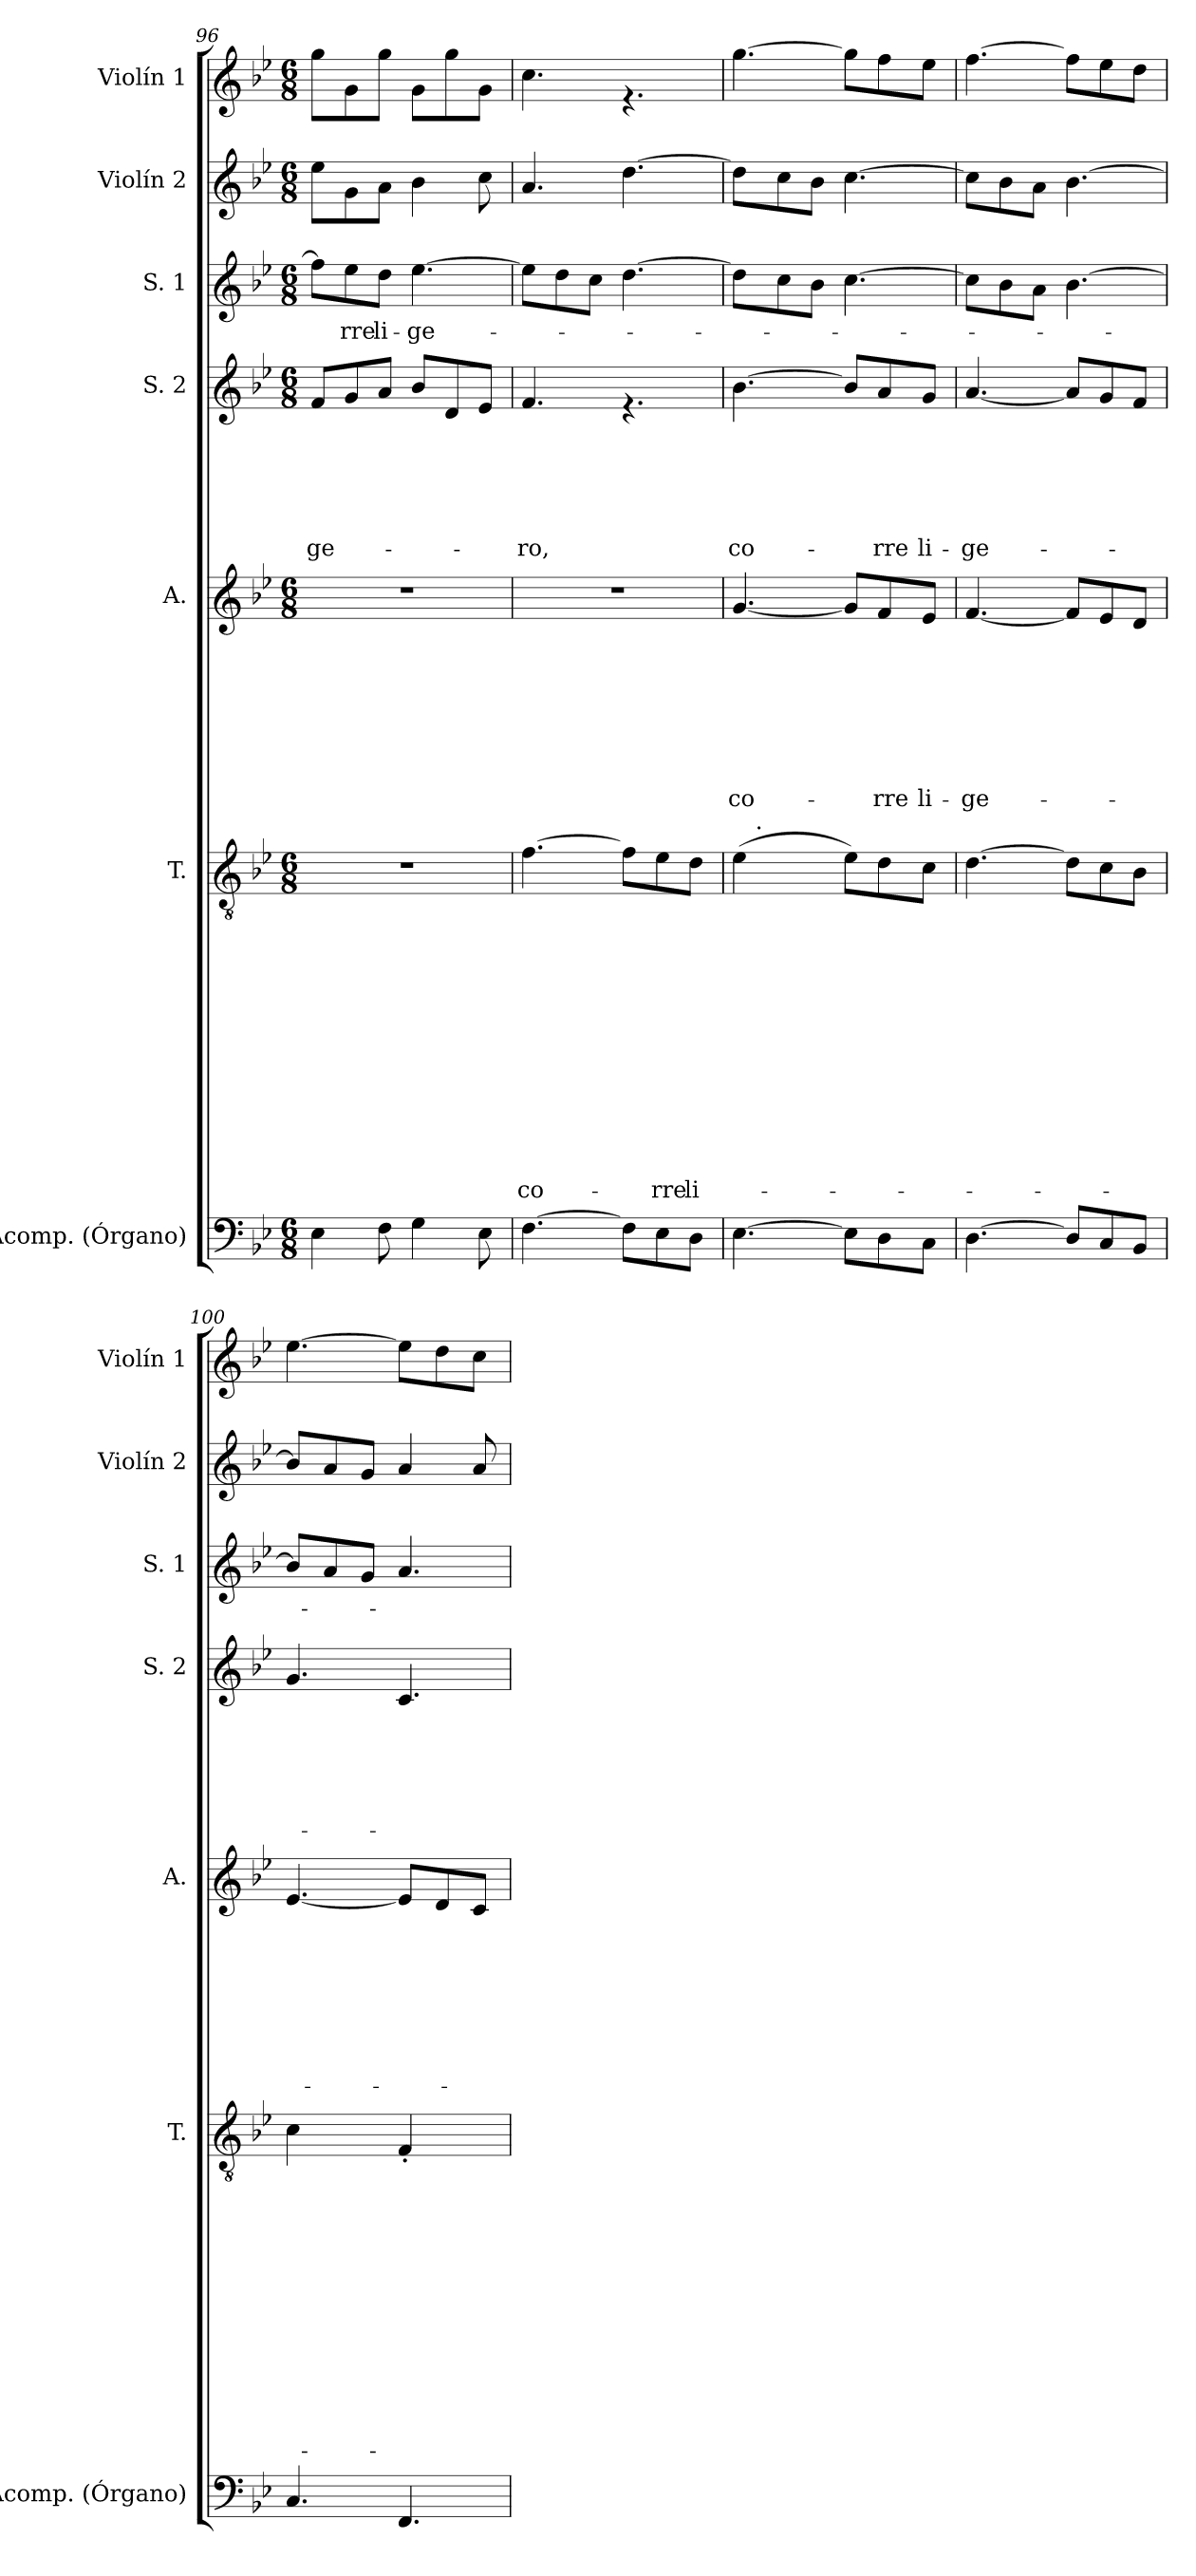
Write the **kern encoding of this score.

**kern	**kern	**text	**text	**text	**text	**text	**text	**text	**text	**text	**text	**text	**text	**text	**kern	**text	**text	**text	**text	**text	**text	**text	**text	**kern	**text	**text	**text	**text	**text	**text	**kern	**text	**kern	**kern
*part7	*part6	*part6	*part6	*part6	*part6	*part6	*part6	*part6	*part6	*part6	*part6	*part6	*part6	*part6	*part5	*part5	*part5	*part5	*part5	*part5	*part5	*part5	*part5	*part4	*part4	*part4	*part4	*part4	*part4	*part4	*part3	*part3	*part2	*part1
*staff7	*staff6	*staff6	*staff6	*staff6	*staff6	*staff6	*staff6	*staff6	*staff6	*staff6	*staff6	*staff6	*staff6	*staff6	*staff5	*staff5	*staff5	*staff5	*staff5	*staff5	*staff5	*staff5	*staff5	*staff4	*staff4	*staff4	*staff4	*staff4	*staff4	*staff4	*staff3	*staff3	*staff2	*staff1
*I"Acomp. (Órgano)	*I"T.	*	*	*	*	*	*	*	*	*	*	*	*	*	*I"A.	*	*	*	*	*	*	*	*	*I"S. 2	*	*	*	*	*	*	*I"S. 1	*	*I"Violín 2	*I"Violín 1
*I'Acomp. (Órgano)	*I'T.	*	*	*	*	*	*	*	*	*	*	*	*	*	*I'A.	*	*	*	*	*	*	*	*	*I'S. 2	*	*	*	*	*	*	*I'S. 1	*	*I'Violín 2	*I'Violín 1
*clefF4	*clefGv2	*	*	*	*	*	*	*	*	*	*	*	*	*	*clefG2	*	*	*	*	*	*	*	*	*clefG2	*	*	*	*	*	*	*clefG2	*	*clefG2	*clefG2
*k[b-e-]	*k[b-e-]	*	*	*	*	*	*	*	*	*	*	*	*	*	*k[b-e-]	*	*	*	*	*	*	*	*	*k[b-e-]	*	*	*	*	*	*	*k[b-e-]	*	*k[b-e-]	*k[b-e-]
*B-:	*B-:	*	*	*	*	*	*	*	*	*	*	*	*	*	*B-:	*	*	*	*	*	*	*	*	*B-:	*	*	*	*	*	*	*B-:	*	*B-:	*B-:
*M6/8	*M6/8	*	*	*	*	*	*	*	*	*	*	*	*	*	*M6/8	*	*	*	*	*	*	*	*	*M6/8	*	*	*	*	*	*	*M6/8	*	*M6/8	*M6/8
=96	=96	=96	=96	=96	=96	=96	=96	=96	=96	=96	=96	=96	=96	=96	=96	=96	=96	=96	=96	=96	=96	=96	=96	=96	=96	=96	=96	=96	=96	=96	=96	=96	=96	=96
!	!	!	!	!	!	!	!	!	!	!	!	!	!	!	!	!	!	!	!	!	!	!	!	!	!	!	!	!	!	!LO:LY:b	!	!	!	!
4E-\	2.r	.	.	.	.	.	.	.	.	.	.	.	.	.	2.r	.	.	.	.	.	.	.	.	8f/L	.	.	.	.	.	-ge-	8ff\L]	.	8ee-\L	8gg\L
!	!	!	!	!	!	!	!	!	!	!	!	!	!	!	!	!	!	!	!	!	!	!	!	!	!	!	!	!	!	!	!	!LO:LY:b	!	!
.	.	.	.	.	.	.	.	.	.	.	.	.	.	.	.	.	.	.	.	.	.	.	.	8g/	.	.	.	.	.	.	8ee-\	-rre	8g\	8g\
!	!	!	!	!	!	!	!	!	!	!	!	!	!	!	!	!	!	!	!	!	!	!	!	!	!	!	!	!	!	!	!	!LO:LY:b	!	!
8F\	.	.	.	.	.	.	.	.	.	.	.	.	.	.	.	.	.	.	.	.	.	.	.	8a/J	.	.	.	.	.	.	8dd\J	li-	8a\J	8gg\J
!	!	!	!	!	!	!	!	!	!	!	!	!	!	!	!	!	!	!	!	!	!	!	!	!	!	!	!	!	!	!	!	!LO:LY:b	!	!
4G\	.	.	.	.	.	.	.	.	.	.	.	.	.	.	.	.	.	.	.	.	.	.	.	8b-/L	.	.	.	.	.	.	[>4.ee-\	-ge-	4b-\	8g\L
.	.	.	.	.	.	.	.	.	.	.	.	.	.	.	.	.	.	.	.	.	.	.	.	8d/	.	.	.	.	.	.	.	.	.	8gg\
8E-\	.	.	.	.	.	.	.	.	.	.	.	.	.	.	.	.	.	.	.	.	.	.	.	8e-/J	.	.	.	.	.	.	.	.	8cc\	8g\J
=97	=97	=97	=97	=97	=97	=97	=97	=97	=97	=97	=97	=97	=97	=97	=97	=97	=97	=97	=97	=97	=97	=97	=97	=97	=97	=97	=97	=97	=97	=97	=97	=97	=97	=97
!	!	!	!	!	!	!	!	!	!	!	!	!	!	!LO:LY:b	!	!	!	!	!	!	!	!	!	!	!	!	!	!	!	!LO:LY:b	!	!	!	!
[>4.F\	[>4.f\	.	.	.	.	.	.	.	.	.	.	.	.	co-	2.r	.	.	.	.	.	.	.	.	4.f/	.	.	.	.	.	-ro,	8ee-\L]	.	4.a/	4.cc\
.	.	.	.	.	.	.	.	.	.	.	.	.	.	.	.	.	.	.	.	.	.	.	.	.	.	.	.	.	.	.	8dd\	.	.	.
.	.	.	.	.	.	.	.	.	.	.	.	.	.	.	.	.	.	.	.	.	.	.	.	.	.	.	.	.	.	.	8cc\J	.	.	.
8F\L]	8f\L]	.	.	.	.	.	.	.	.	.	.	.	.	.	.	.	.	.	.	.	.	.	.	4.rf	.	.	.	.	.	.	[>4.dd\	.	[>4.dd\	4.rf
!	!	!	!	!	!	!	!	!	!	!	!	!	!	!LO:LY:b	!	!	!	!	!	!	!	!	!	!	!	!	!	!	!	!	!	!	!	!
8E-\	8e-\	.	.	.	.	.	.	.	.	.	.	.	.	-rre	.	.	.	.	.	.	.	.	.	.	.	.	.	.	.	.	.	.	.	.
!	!	!	!	!	!	!	!	!	!	!	!	!	!	!LO:LY:b	!	!	!	!	!	!	!	!	!	!	!	!	!	!	!	!	!	!	!	!
8D\J	8d\J	.	.	.	.	.	.	.	.	.	.	.	.	li-	.	.	.	.	.	.	.	.	.	.	.	.	.	.	.	.	.	.	.	.
=98	=98	=98	=98	=98	=98	=98	=98	=98	=98	=98	=98	=98	=98	=98	=98	=98	=98	=98	=98	=98	=98	=98	=98	=98	=98	=98	=98	=98	=98	=98	=98	=98	=98	=98
!	!	!	!	!	!	!	!	!	!	!	!	!	!	!	!	!	!	!	!	!	!	!	!LO:LY:b	!	!	!	!	!	!	!LO:LY:b	!	!	!	!
*	*^	*	*	*	*	*	*	*	*	*	*	*	*	*	*	*	*	*	*	*	*	*	*	*	*	*	*	*	*	*	*	*	*	*
[>4.E-\	(>4e-\	16ryy	.	.	.	.	.	.	.	.	.	.	.	.	.	[>4.g/	.	.	.	.	.	.	.	co-	[>4.b-\	.	.	.	.	.	co-	8dd\L]	.	8dd\L]	[>4.gg\
!	!	!LO:TX:a:t=.	!	!	!	!	!	!	!	!	!	!	!	!	!	!	!	!	!	!	!	!	!	!	!	!	!	!	!	!	!	!	!	!	!
.	.	2ryy	.	.	.	.	.	.	.	.	.	.	.	.	.	.	.	.	.	.	.	.	.	.	.	.	.	.	.	.	.	.	.	.	.
.	.	.	.	.	.	.	.	.	.	.	.	.	.	.	.	.	.	.	.	.	.	.	.	.	.	.	.	.	.	.	.	8cc\	.	8cc\	.
.	8ryy	.	.	.	.	.	.	.	.	.	.	.	.	.	.	.	.	.	.	.	.	.	.	.	.	.	.	.	.	.	.	8b-\J	.	8b-\J	.
8E-\L]	8e-\L)	.	.	.	.	.	.	.	.	.	.	.	.	.	.	8g/L]	.	.	.	.	.	.	.	.	8b-/L]	.	.	.	.	.	.	[<4.cc\	.	[<4.cc\	8gg\L]
!	!	!	!	!	!	!	!	!	!	!	!	!	!	!	!	!	!	!	!	!	!	!	!	!LO:LY:b	!	!	!	!	!	!	!LO:LY:b	!	!	!	!
8D\	8d\	.	.	.	.	.	.	.	.	.	.	.	.	.	.	8f/	.	.	.	.	.	.	.	-rre	8a/	.	.	.	.	.	-rre	.	.	.	8ff\
.	.	8.ryy	.	.	.	.	.	.	.	.	.	.	.	.	.	.	.	.	.	.	.	.	.	.	.	.	.	.	.	.	.	.	.	.	.
!	!	!	!	!	!	!	!	!	!	!	!	!	!	!	!	!	!	!	!	!	!	!	!	!LO:LY:b	!	!	!	!	!	!	!LO:LY:b	!	!	!	!
8C\J	8c\J	.	.	.	.	.	.	.	.	.	.	.	.	.	.	8e-/J	.	.	.	.	.	.	.	li-	8g/J	.	.	.	.	.	li-	.	.	.	8ee-\J
!!LO:PB:g=z
=99	=99	=99	=99	=99	=99	=99	=99	=99	=99	=99	=99	=99	=99	=99	=99	=99	=99	=99	=99	=99	=99	=99	=99	=99	=99	=99	=99	=99	=99	=99	=99	=99	=99	=99	=99
!	!	!	!	!	!	!	!	!	!	!	!	!	!	!	!	!	!	!	!	!	!	!	!	!LO:LY:b	!	!	!	!	!	!	!LO:LY:b	!	!	!	!
*	*v	*v	*	*	*	*	*	*	*	*	*	*	*	*	*	*	*	*	*	*	*	*	*	*	*	*	*	*	*	*	*	*	*	*	*
[>4.D\	[>4.d\	.	.	.	.	.	.	.	.	.	.	.	.	.	[>4.f/	.	.	.	.	.	.	.	-ge-	[>4.a/	.	.	.	.	.	-ge-	8cc\L]	.	8cc\L]	[>4.ff\
.	.	.	.	.	.	.	.	.	.	.	.	.	.	.	.	.	.	.	.	.	.	.	.	.	.	.	.	.	.	.	8b-\	.	8b-\	.
.	.	.	.	.	.	.	.	.	.	.	.	.	.	.	.	.	.	.	.	.	.	.	.	.	.	.	.	.	.	.	8a\J	.	8a\J	.
8D/L]	8d\L]	.	.	.	.	.	.	.	.	.	.	.	.	.	8f/L]	.	.	.	.	.	.	.	.	8a/L]	.	.	.	.	.	.	[>4.b-\	.	[>4.b-\	8ff\L]
8C/	8c\	.	.	.	.	.	.	.	.	.	.	.	.	.	8e-/	.	.	.	.	.	.	.	.	8g/	.	.	.	.	.	.	.	.	.	8ee-\
8BB-/J	8B-\J	.	.	.	.	.	.	.	.	.	.	.	.	.	8d/J	.	.	.	.	.	.	.	.	8f/J	.	.	.	.	.	.	.	.	.	8dd\J
=100	=100	=100	=100	=100	=100	=100	=100	=100	=100	=100	=100	=100	=100	=100	=100	=100	=100	=100	=100	=100	=100	=100	=100	=100	=100	=100	=100	=100	=100	=100	=100	=100	=100	=100
4.C/	4c\	.	.	.	.	.	.	.	.	.	.	.	.	.	[>4.e-/	.	.	.	.	.	.	.	.	4.g/	.	.	.	.	.	.	8b-/L]	.	8b-/L]	[>4.ee-\
.	.	.	.	.	.	.	.	.	.	.	.	.	.	.	.	.	.	.	.	.	.	.	.	.	.	.	.	.	.	.	8a/	.	8a/	.
.	8ryy	.	.	.	.	.	.	.	.	.	.	.	.	.	.	.	.	.	.	.	.	.	.	.	.	.	.	.	.	.	8g/J	.	8g/J	.
4.FF/	4F'</	.	.	.	.	.	.	.	.	.	.	.	.	.	8e-/L]	.	.	.	.	.	.	.	.	4.c/	.	.	.	.	.	.	4.a/	.	4a/	8ee-\L]
.	.	.	.	.	.	.	.	.	.	.	.	.	.	.	8d/	.	.	.	.	.	.	.	.	.	.	.	.	.	.	.	.	.	.	8dd\
.	8ryy	.	.	.	.	.	.	.	.	.	.	.	.	.	8c/J	.	.	.	.	.	.	.	.	.	.	.	.	.	.	.	.	.	8a/	8cc\J
=	=	=	=	=	=	=	=	=	=	=	=	=	=	=	=	=	=	=	=	=	=	=	=	=	=	=	=	=	=	=	=	=	=	=
*-	*-	*-	*-	*-	*-	*-	*-	*-	*-	*-	*-	*-	*-	*-	*-	*-	*-	*-	*-	*-	*-	*-	*-	*-	*-	*-	*-	*-	*-	*-	*-	*-	*-	*-
